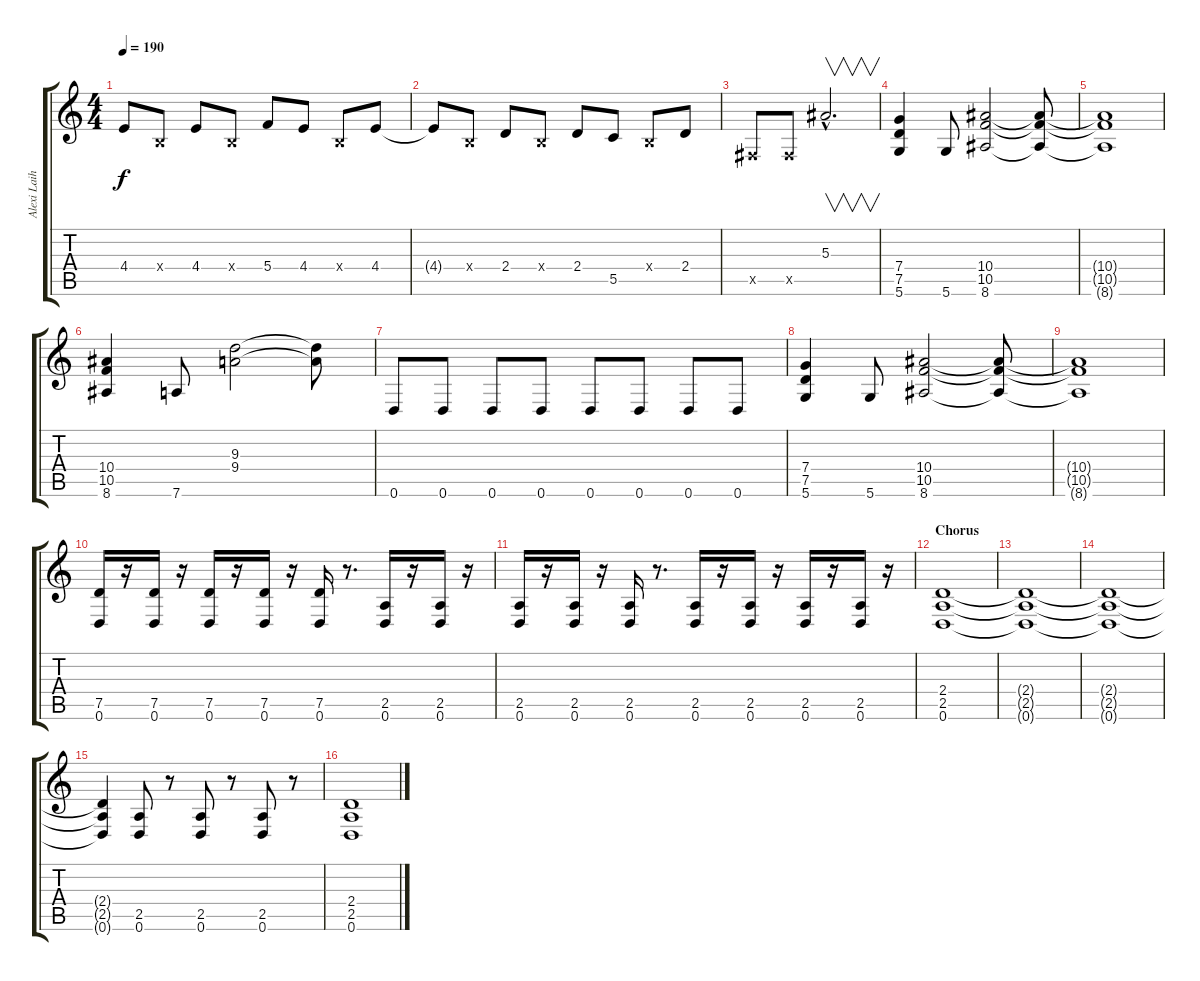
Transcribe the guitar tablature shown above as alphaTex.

\track ("Alexi Laiho" "Alexi Laih") {instrument distortionguitar}
\staff {score tabs}
\tuning (D4 A3 F3 C3 G2 D2) {hide}
\ts (4 4)
\tempo 190
\clef g2
\ks c
4.4{t}.8{dy f} -1.4{x}.8 4.4.8 -1.4{x}.8 5.4.8 4.4.8 -1.4{x}.8 4.4.8 |
4.4{t}.8 -1.4{x}.8 2.4.8 -1.4{x}.8 2.4.8 5.5.8 -1.4{x}.8 2.4.8 |
-1.5{x}.8 -1.5{x}.8 5.3{hac}.2{v d} |
(7.4 7.5 5.6).4{instrument distortionguitar} 5.6.8 (10.4 10.5 8.6).2 (10.4{t} 10.5{t} 8.6{t}).8 |
(10.4{t} 10.5{t} 8.6{t}).1 |
(10.4 10.5 8.6).4 7.6.8 (9.3 9.4).2 (9.3{t} 9.4{t}).8 |
0.6.8 0.6.8 0.6.8 0.6.8 0.6.8 0.6.8 0.6.8 0.6.8 |
(7.4 7.5 5.6).4 5.6.8 (10.4 10.5 8.6).2 (10.4{t} 10.5{t} 8.6{t}).8 |
(10.4{t} 10.5{t} 8.6{t}).1 |
(7.5 0.6).16 r.16 (7.5 0.6).16 r.16 (7.5 0.6).16 r.16 (7.5 0.6).16 r.16 (7.5 0.6).16 r.8{d} (2.5 0.6).16 r.16 (2.5 0.6).16 r.16 |
(2.5 0.6).16 r.16 (2.5 0.6).16 r.16 (2.5 0.6).16 r.8{d} (2.5 0.6).16 r.16 (2.5 0.6).16 r.16 (2.5 0.6).16 r.16 (2.5 0.6).16 r.16 |
\section ("" "Chorus")
(2.4 2.5 0.6).1 |
(2.4{t} 2.5{t} 0.6{t}).1 |
(2.4{t} 2.5{t} 0.6{t}).1 |
(2.4{t} 2.5{t} 0.6{t}).4 (2.5 0.6).8 r.8 (2.5 0.6).8 r.8 (2.5 0.6).8 r.8 |
(2.4 2.5 0.6).1
